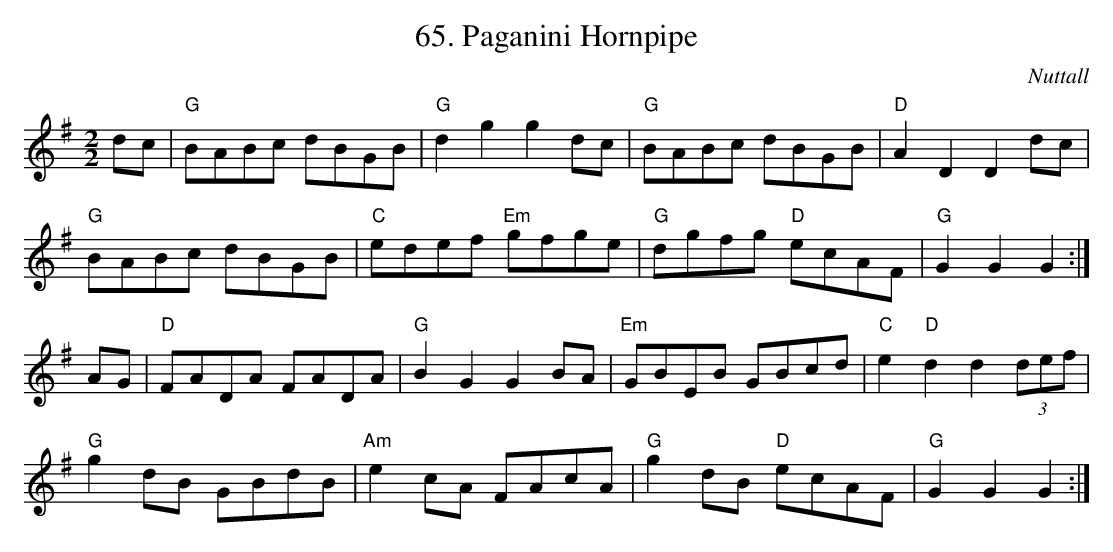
X:1
T:65. Paganini Hornpipe
C:Nuttall
L:1/8
M:2/2
K:G
 dc | "G"BABc dB"^"GB | "G"d2 g2 g2 dc | "G"BABc dBGB | "D"A2 D2 D2 dc |$ "G"BABc dBGB | %6
 "C"edef "Em"gfge | "G"dgfg "D"ecAF | "G"G2 G2 G2 :|$ AG | "D"FADA FADA | "G"B2 G2 G2 BA | "Em"GBEB GBcd | %13
 "C"e2 "D"d2 d2 (3def |$ "G"g2 dB GBdB | "Am"e2 cA FAcA | "G"g2 dB "D"ecAF | "G"G2 G2 G2 :| %18
